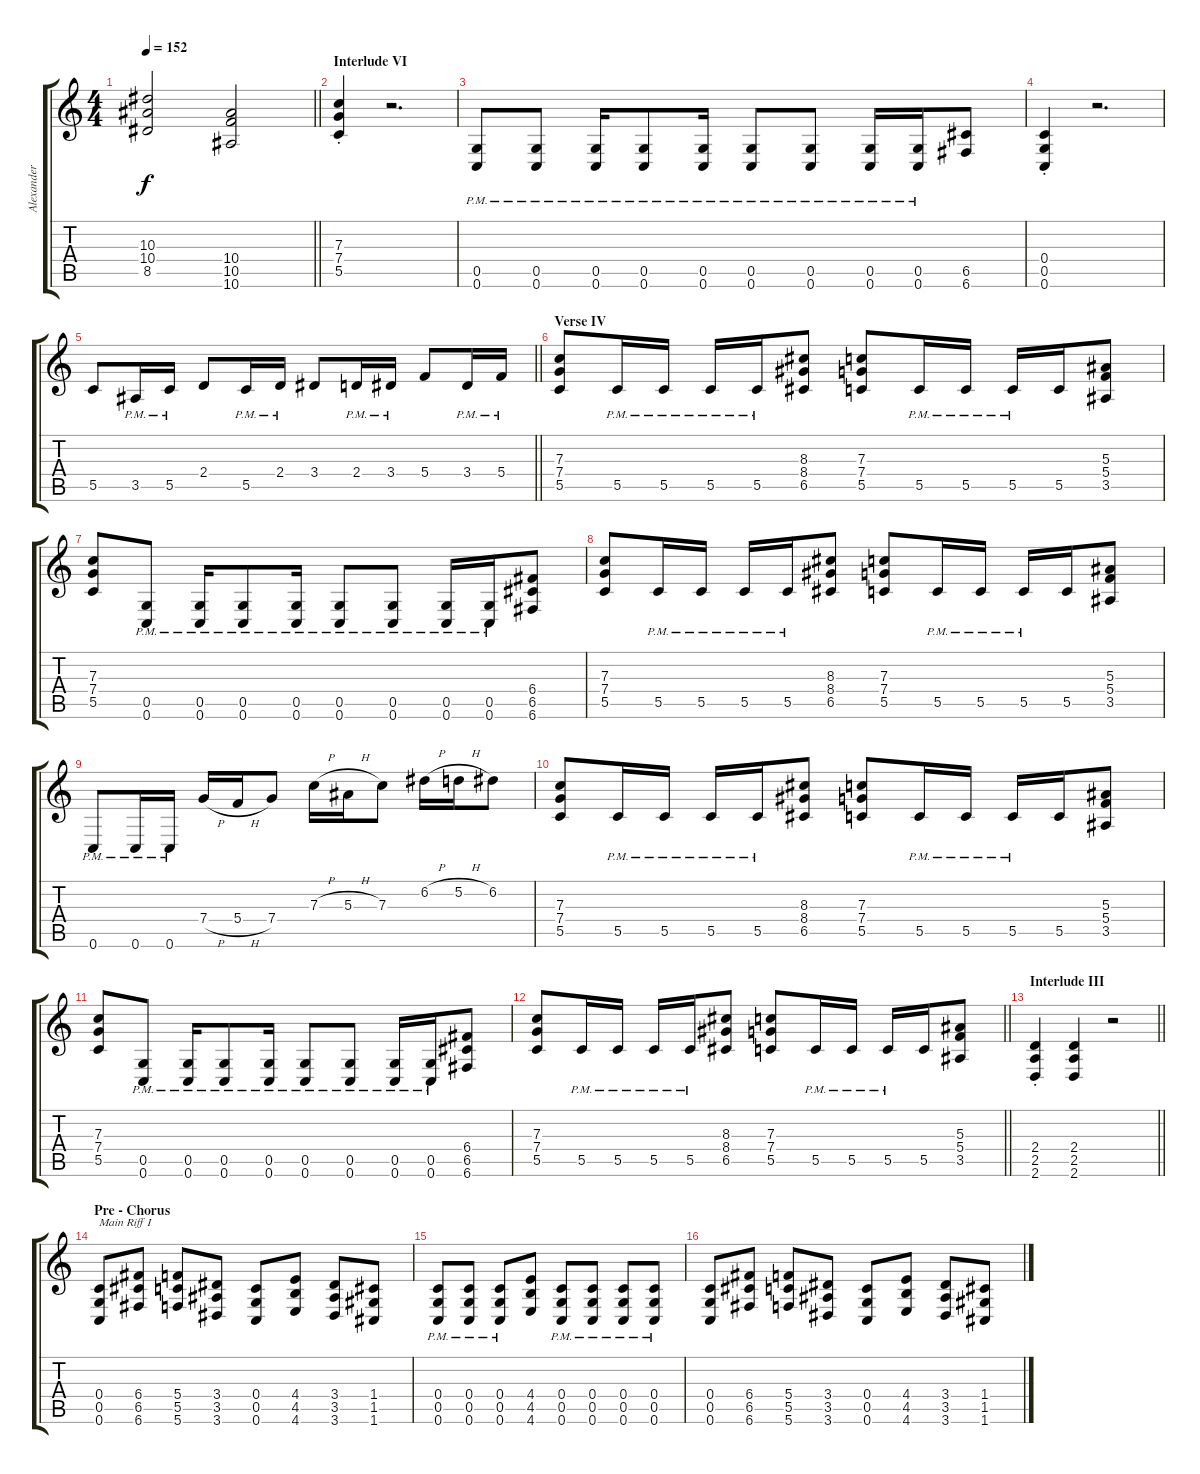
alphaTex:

\track ("Alexander (Rythm Guitar)" "Alexander ") {instrument overdrivenguitar}
\staff {score tabs}
\tuning (D4 A3 F3 C3 G2 C2) {hide}
\ts (4 4)
\tempo 152
\clef g2
\barLineRight lightlight
\ks c
(10.3 10.4 8.5).2{dy f} (10.4 10.5 10.6).2 |
\section ("" "Interlude VI")
(7.3{st} 7.4{st} 5.5{st}).4{volume 13 balance 14 instrument overdrivenguitar} r.2{d} |
(0.5{pm} 0.6{pm}).8 (0.5{pm} 0.6{pm}).8 (0.5{pm} 0.6{pm}).16 (0.5{pm} 0.6{pm}).8 (0.5{pm} 0.6{pm}).16 (0.5{pm} 0.6{pm}).8 (0.5{pm} 0.6{pm}).8 (0.5{pm} 0.6{pm}).16 (0.5{pm} 0.6{pm}).16 (6.5 6.6).8 |
(0.4{st} 0.5{st} 0.6{st}).4 r.2{d} |
\barLineRight lightlight
5.5.8{volume 15} 3.5{pm}.16 5.5{pm}.16 2.4.8 5.5{pm}.16 2.4{pm}.16 3.4.8 2.4{pm}.16 3.4{pm}.16 5.4.8 3.4{pm}.16 5.4{pm}.16 |
\section ("" "Verse IV")
(7.3 7.4 5.5).8{volume 13 balance 14 instrument overdrivenguitar} 5.5{pm}.16 5.5{pm}.16 5.5{pm}.16 5.5{pm}.16 (8.3 8.4 6.5).8 (7.3 7.4 5.5).8 5.5{pm}.16 5.5{pm}.16 5.5{pm}.16 5.5.16 (5.3 5.4 3.5).8 |
(7.3 7.4 5.5).8 (0.5{pm} 0.6{pm}).8 (0.5{pm} 0.6{pm}).16 (0.5{pm} 0.6{pm}).8 (0.5{pm} 0.6{pm}).16 (0.5{pm} 0.6{pm}).8 (0.5{pm} 0.6{pm}).8 (0.5{pm} 0.6{pm}).16 (0.5{pm} 0.6{pm}).16 (6.4 6.5 6.6).8 |
(7.3 7.4 5.5).8 5.5{pm}.16 5.5{pm}.16 5.5{pm}.16 5.5{pm}.16 (8.3 8.4 6.5).8 (7.3 7.4 5.5).8 5.5{pm}.16 5.5{pm}.16 5.5{pm}.16 5.5.16 (5.3 5.4 3.5).8 |
0.6{pm}.8{volume 14} 0.6{pm}.16 0.6{pm}.16 7.4{h}.16{volume 16} 5.4{h}.16 7.4.8 7.3{h}.16 5.3{h}.16 7.3.8 6.2{h}.16 5.2{h}.16 6.2.8 |
(7.3 7.4 5.5).8{volume 13} 5.5{pm}.16 5.5{pm}.16 5.5{pm}.16 5.5{pm}.16 (8.3 8.4 6.5).8 (7.3 7.4 5.5).8 5.5{pm}.16 5.5{pm}.16 5.5{pm}.16 5.5.16 (5.3 5.4 3.5).8 |
(7.3 7.4 5.5).8 (0.5{pm} 0.6{pm}).8 (0.5{pm} 0.6{pm}).16 (0.5{pm} 0.6{pm}).8 (0.5{pm} 0.6{pm}).16 (0.5{pm} 0.6{pm}).8 (0.5{pm} 0.6{pm}).8 (0.5{pm} 0.6{pm}).16 (0.5{pm} 0.6{pm}).16 (6.4 6.5 6.6).8 |
\barLineRight lightlight
(7.3 7.4 5.5).8 5.5{pm}.16 5.5{pm}.16 5.5{pm}.16 5.5{pm}.16 (8.3 8.4 6.5).8 (7.3 7.4 5.5).8 5.5{pm}.16 5.5{pm}.16 5.5{pm}.16 5.5.16 (5.3 5.4 3.5).8 |
\section ("" "Interlude III")
\barLineRight lightlight
(2.4{st} 2.5{st} 2.6{st}).4 (2.4 2.5 2.6).4 r.2 |
\section ("" "Pre - Chorus")
(0.4 0.5 0.6).8{txt "Main Riff I"} (6.4 6.5 6.6).8 (5.4 5.5 5.6).8 (3.4 3.5 3.6).8 (0.4 0.5 0.6).8 (4.4 4.5 4.6).8 (3.4 3.5 3.6).8 (1.4 1.5 1.6).8 |
(0.4{pm} 0.5{pm} 0.6{pm}).8 (0.4{pm} 0.5{pm} 0.6{pm}).8 (0.4{pm} 0.5{pm} 0.6{pm}).8 (4.4 4.5 4.6).8{balance 12} (0.4{pm} 0.5{pm} 0.6{pm}).8{balance 14} (0.4{pm} 0.5{pm} 0.6{pm}).8 (0.4{pm} 0.5{pm} 0.6{pm}).8 (0.4{pm} 0.5{pm} 0.6{pm}).8 |
(0.4 0.5 0.6).8 (6.4 6.5 6.6).8 (5.4 5.5 5.6).8 (3.4 3.5 3.6).8 (0.4 0.5 0.6).8 (4.4 4.5 4.6).8 (3.4 3.5 3.6).8 (1.4 1.5 1.6).8
